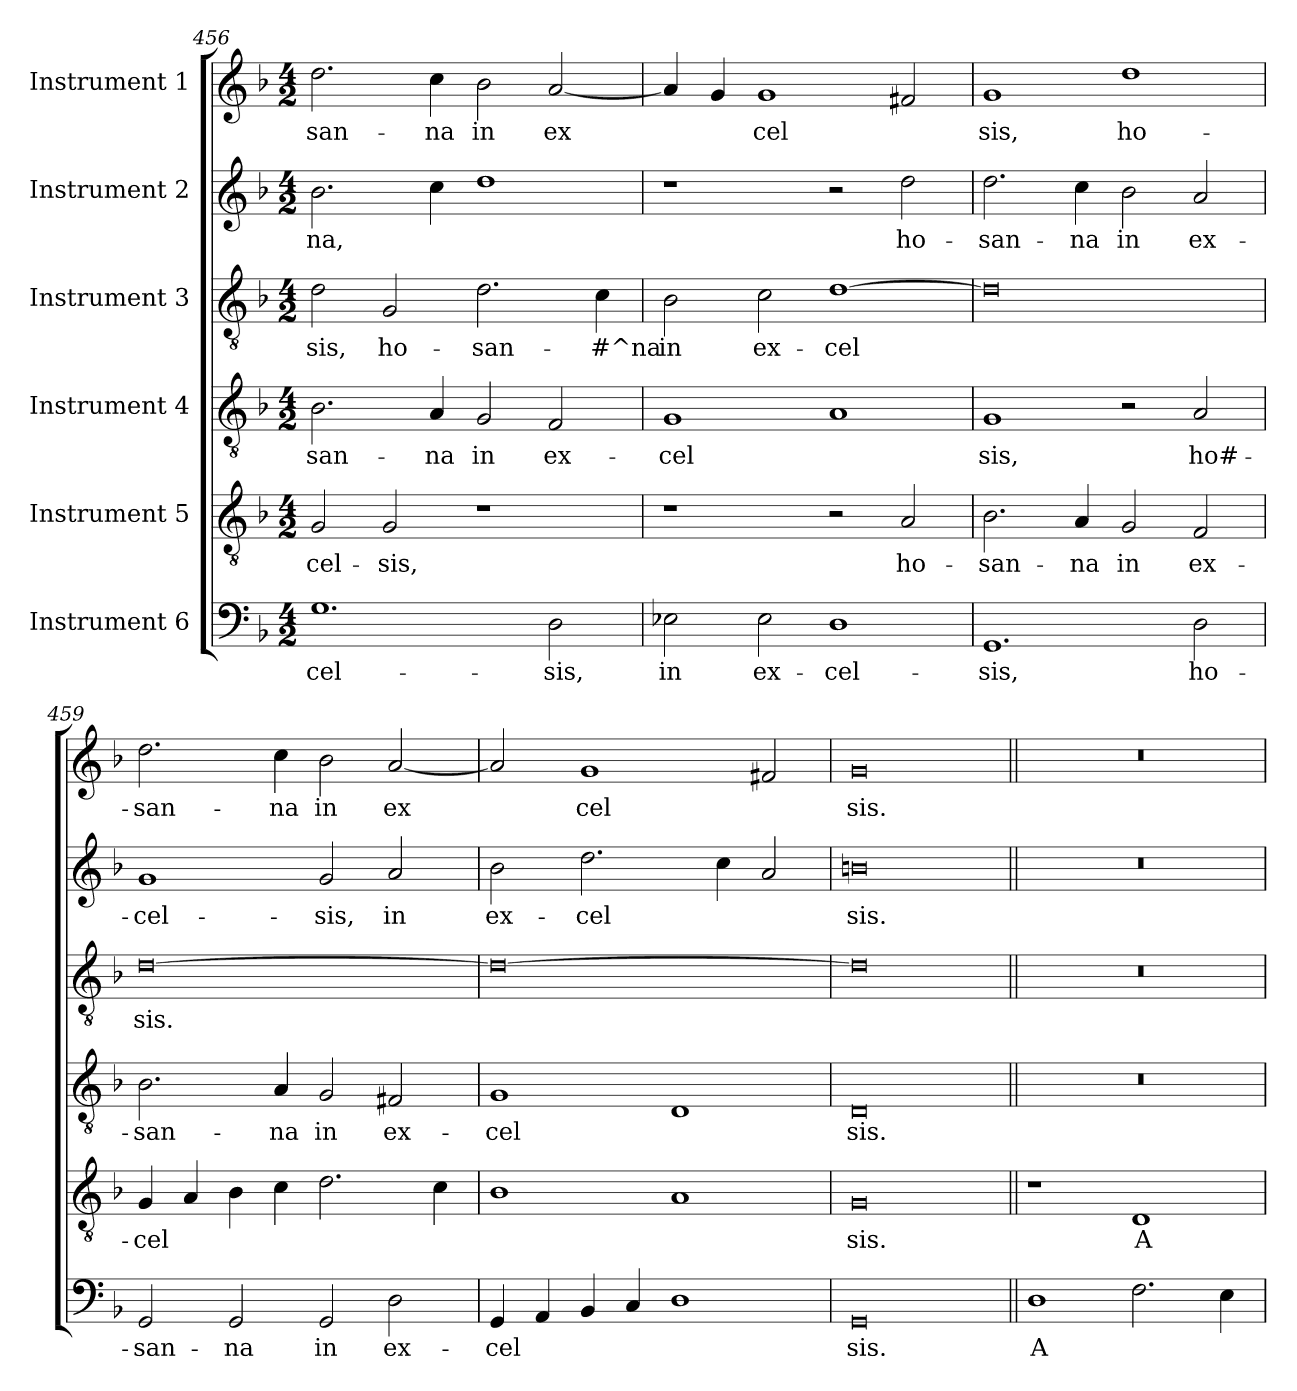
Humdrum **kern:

**kern	**text	**kern	**text	**kern	**text	**kern	**text	**kern	**text	**kern	**text
*part6	*part6	*part5	*part5	*part4	*part4	*part3	*part3	*part2	*part2	*part1	*part1
*staff6	*staff6	*staff5	*staff5	*staff4	*staff4	*staff3	*staff3	*staff2	*staff2	*staff1	*staff1
*I"Instrument 6	*	*I"Instrument 5	*	*I"Instrument 4	*	*I"Instrument 3	*	*I"Instrument 2	*	*I"Instrument 1	*
*clefF4	*	*clefGv2	*	*clefGv2	*	*clefGv2	*	*clefG2	*	*clefG2	*
*k[b-]	*	*k[b-]	*	*k[b-]	*	*k[b-]	*	*k[b-]	*	*k[b-]	*
*F:	*	*F:	*	*F:	*	*F:	*	*F:	*	*F:	*
*M4/2	*	*M4/2	*	*M4/2	*	*M4/2	*	*M4/2	*	*M4/2	*
=456	=456	=456	=456	=456	=456	=456	=456	=456	=456	=456	=456
!	!LO:LY:b:cj	!	!LO:LY:b:cj	!	!LO:LY:b:cj	!	!LO:LY:b:cj	!	!LO:LY:b:cj	!	!LO:LY:b:cj
1.G	-cel-	2G/	-cel-	2.B-\	-san-	2d\	-sis,	2.b-\	-na,	2.dd\	-san-
!	!	!	!LO:LY:b:cj	!	!	!	!LO:LY:b:cj	!	!	!	!
.	.	2G/	-sis,	.	.	2G/	ho-	.	.	.	.
!	!	!	!	!	!LO:LY:b:cj	!	!	!	!LO:LY:b:cj	!	!LO:LY:b:cj
.	.	.	.	4A/	-na	.	.	4cc\	.	4cc\	-na
!	!	!	!	!	!LO:LY:b:cj	!	!LO:LY:b:cj	!	!LO:LY:b:cj	!	!LO:LY:b:cj
.	.	1r	.	2G/	in	2.d\	-san-	1dd	.	2b-\	in
!	!LO:LY:b:cj	!	!	!	!LO:LY:b:cj	!	!	!	!	!	!LO:LY:b:cj
2D\	-sis,	.	.	2F/	ex-	.	.	.	.	[<2a/	ex-
!	!	!	!	!	!	!	!LO:LY:b:cj	!	!	!	!
.	.	.	.	.	.	4c\	-#^na	.	.	.	.
=457	=457	=457	=457	=457	=457	=457	=457	=457	=457	=457	=457
!	!LO:LY:b:cj	!	!	!	!LO:LY:b:cj	!	!LO:LY:b:cj	!	!	!	!LO:LY:b:cj
2E-X\	in	1r	.	1G	-cel-	2B-\	in	1r	.	4a/]	--
!	!	!	!	!	!	!	!	!	!	!	!LO:LY:b:cj
.	.	.	.	.	.	.	.	.	.	4g/	--
!	!LO:LY:b:cj	!	!	!	!	!	!LO:LY:b:cj	!	!	!	!LO:LY:b:cj
2E-\	ex-	.	.	.	.	2c\	ex-	.	.	1g	-cel-
!	!LO:LY:b:cj	!	!	!	!LO:LY:b:cj	!	!LO:LY:b:cj	!	!	!	!
1D	-cel-	2r	.	1A	--	[>1d	-cel-	2r	.	.	.
!	!	!	!LO:LY:b:cj	!	!	!	!	!	!LO:LY:b:cj	!	!LO:LY:b:cj
.	.	2A/	ho-	.	.	.	.	2dd\	ho-	2f#/	--
=458	=458	=458	=458	=458	=458	=458	=458	=458	=458	=458	=458
!	!LO:LY:b:cj	!	!LO:LY:b:cj	!	!LO:LY:b:cj	!	!LO:LY:b:cj	!	!LO:LY:b:cj	!	!LO:LY:b:cj
1.GG	-sis,	2.B-\	-san-	1G	-sis,	0d]	--	2.dd\	-san-	1g	-sis,
!	!	!	!LO:LY:b:cj	!	!	!	!	!	!LO:LY:b:cj	!	!
.	.	4A/	-na	.	.	.	.	4cc\	-na	.	.
!	!	!	!LO:LY:b:cj	!	!	!	!	!	!LO:LY:b:cj	!	!LO:LY:b:cj
.	.	2G/	in	2r	.	.	.	2b-\	in	1dd	ho-
!	!LO:LY:b:cj	!	!LO:LY:b:cj	!	!LO:LY:b:cj	!	!	!	!LO:LY:b:cj	!	!
2D\	ho-	2F/	ex-	2A/	ho#-	.	.	2a/	ex-	.	.
=459	=459	=459	=459	=459	=459	=459	=459	=459	=459	=459	=459
!	!LO:LY:b:cj	!	!LO:LY:b:cj	!	!LO:LY:b:cj	!	!LO:LY:b:cj	!	!LO:LY:b:cj	!	!LO:LY:b:cj
2GG/	-san-	4G/	-cel-	2.B-\	-san-	[>0d	-sis.	1g	-cel-	2.dd\	-san-
!	!	!	!LO:LY:b:cj	!	!	!	!	!	!	!	!
.	.	4A/	--	.	.	.	.	.	.	.	.
!	!LO:LY:b:cj	!	!LO:LY:b:cj	!	!	!	!	!	!	!	!
2GG/	-na	4B-\	--	.	.	.	.	.	.	.	.
!	!	!	!LO:LY:b:cj	!	!LO:LY:b:cj	!	!	!	!	!	!LO:LY:b:cj
.	.	4c\	--	4A/	-na	.	.	.	.	4cc\	-na
!	!LO:LY:b:cj	!	!LO:LY:b:cj	!	!LO:LY:b:cj	!	!	!	!LO:LY:b:cj	!	!LO:LY:b:cj
2GG/	in	2.d\	--	2G/	in	.	.	2g/	-sis,	2b-\	in
!	!LO:LY:b:cj	!	!	!	!LO:LY:b:cj	!	!	!	!LO:LY:b:cj	!	!LO:LY:b:cj
2D\	ex-	.	.	2F#/	ex-	.	.	2a/	in	[<2a/	ex-
!	!	!	!LO:LY:b:cj	!	!	!	!	!	!	!	!
.	.	4c\	--	.	.	.	.	.	.	.	.
=460	=460	=460	=460	=460	=460	=460	=460	=460	=460	=460	=460
!	!LO:LY:b:cj	!	!LO:LY:b:cj	!	!LO:LY:b:cj	!	!LO:LY:b:cj	!	!LO:LY:b:cj	!	!LO:LY:b:cj
4GG/	-cel-	1B-	--	1G	-cel-	0d_<	.	2b-\	ex-	2a/]	--
!	!LO:LY:b:cj	!	!	!	!	!	!	!	!	!	!
4AA/	--	.	.	.	.	.	.	.	.	.	.
!	!LO:LY:b:cj	!	!	!	!	!	!	!	!LO:LY:b:cj	!	!LO:LY:b:cj
4BB-/	--	.	.	.	.	.	.	2.dd\	-cel-	1g	-cel-
!	!LO:LY:b:cj	!	!	!	!	!	!	!	!	!	!
4C/	--	.	.	.	.	.	.	.	.	.	.
!	!LO:LY:b:cj	!	!LO:LY:b:cj	!	!LO:LY:b:cj	!	!	!	!	!	!
1D	--	1A	--	1D	--	.	.	.	.	.	.
!	!	!	!	!	!	!	!	!	!LO:LY:b:cj	!	!
.	.	.	.	.	.	.	.	4cc\	--	.	.
!	!	!	!	!	!	!	!	!	!LO:LY:b:cj	!	!LO:LY:b:cj
.	.	.	.	.	.	.	.	2a/	--	2f#/	--
!!LO:PB:g=z
=461	=461	=461	=461	=461	=461	=461	=461	=461	=461	=461	=461
!	!LO:LY:b:cj	!	!LO:LY:b:cj	!	!LO:LY:b:cj	!	!LO:LY:b:cj	!	!LO:LY:b:cj	!	!LO:LY:b:cj
0GG	-sis.	0G	-sis.	0D	-sis.	0d]	.	0bn	-sis.	0g	-sis.
=462||	=462||	=462||	=462||	=462||	=462||	=462||	=462||	=462||	=462||	=462||	=462||
!	!LO:LY:b:cj	!	!	!	!	!	!	!	!	!	!
1D	A-	1r	.	0r	.	0r	.	0r	.	0r	.
!	!LO:LY:b:cj	!	!LO:LY:b:cj	!	!	!	!	!	!	!	!
2.F\	--	1D	A-	.	.	.	.	.	.	.	.
!	!LO:LY:b:cj	!	!	!	!	!	!	!	!	!	!
4E\	--	.	.	.	.	.	.	.	.	.	.
=	=	=	=	=	=	=	=	=	=	=	=
*-	*-	*-	*-	*-	*-	*-	*-	*-	*-	*-	*-
